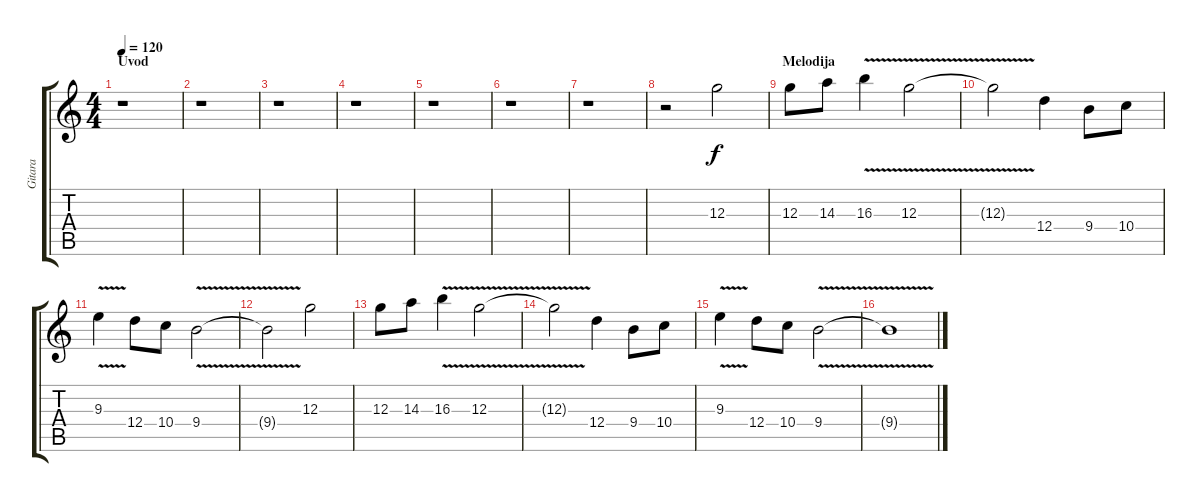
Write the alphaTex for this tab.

\track ("Gitara" "Gitara") {instrument distortionguitar}
\staff {score tabs}
\tuning (E4 B3 G3 D3 A2 E2) {hide}
\ts (4 4)
\section ("" "Uvod")
\tempo 120
\clef g2
\ks c
r.1{dy f instrument distortionguitar} |
r.1 |
r.1 |
r.1 |
r.1 |
r.1 |
r.1 |
r.2 12.3.2 |
\section ("" "Melodija")
12.3.8 14.3.8 16.3{v}.4 12.3{v}.2 |
12.3{t}.2 12.4.4 9.4.8 10.4.8 |
9.3{v}.4 12.4.8 10.4.8 9.4{v}.2 |
9.4{t}.2 12.3.2 |
12.3.8 14.3.8 16.3{v}.4 12.3{v}.2 |
12.3{t}.2 12.4.4 9.4.8 10.4.8 |
9.3{v}.4 12.4.8 10.4.8 9.4{v}.2 |
9.4{t}.1
